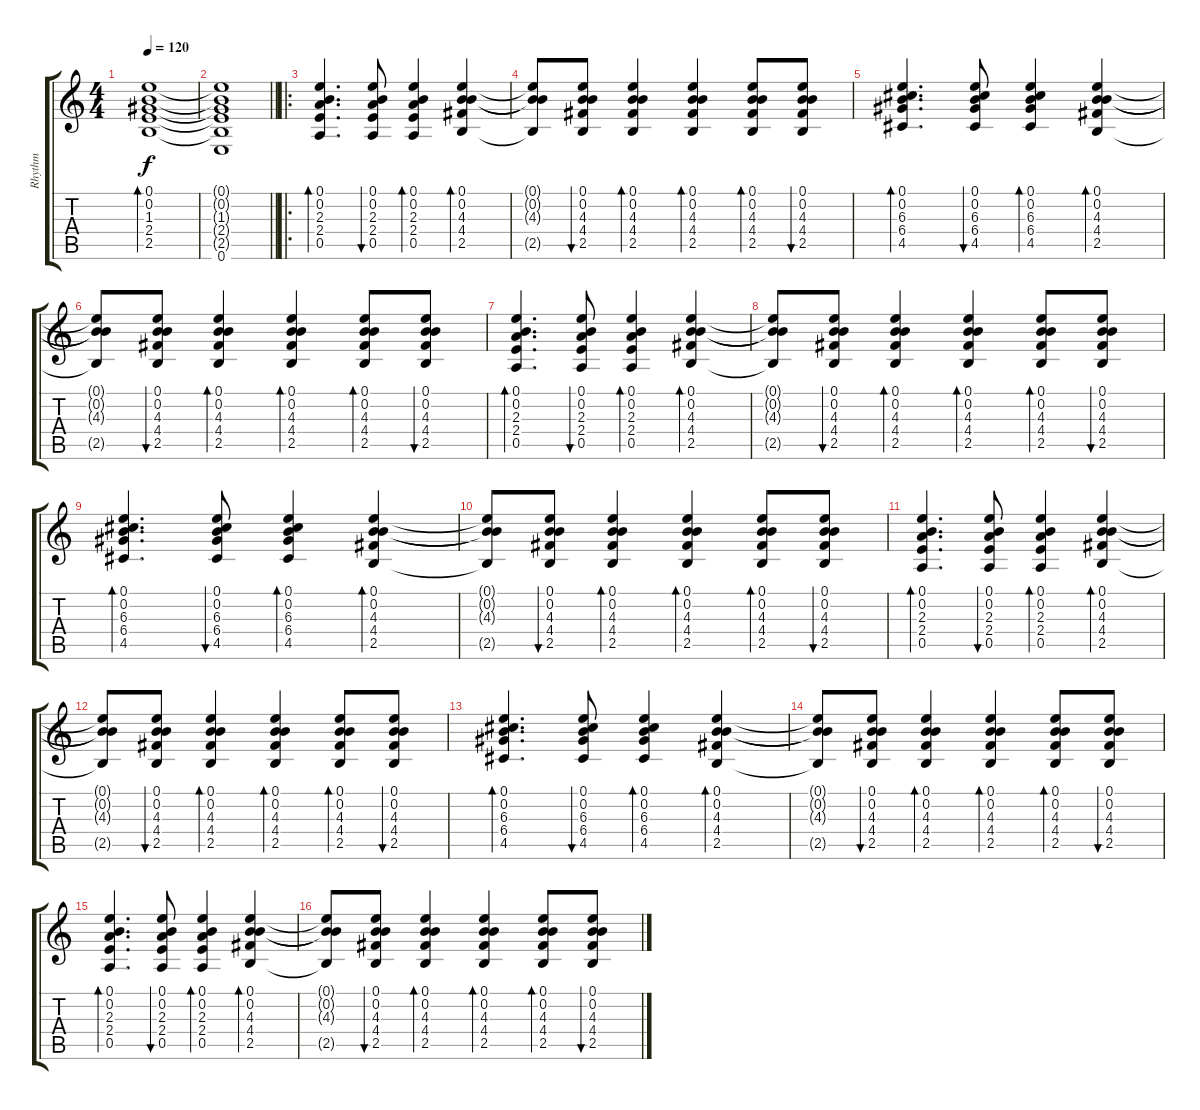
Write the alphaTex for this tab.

\track ("Rhythm" "Rhythm") {instrument acousticguitarsteel}
\staff {score tabs}
\tuning (E4 B3 G3 D3 A2 E2) {hide}
\ts (4 4)
\tempo 120
\clef g2
\ks c
(0.1 0.2 1.3 2.4 2.5).1{bd 60 dy f} |
\barLineRight lightlight
(0.1{t} 0.2{t} 1.3{t} 2.4{t} 2.5{t} 0.6).1 |
\ro
(0.1 0.2 2.3 2.4 0.5).4{d bd 60} (0.1 0.2 2.3 2.4 0.5).8{bu 60} (0.1 0.2 2.3 2.4 0.5).4{bd 60} (0.1 0.2 4.3 4.4 2.5).4{bd 60} |
(0.1{t} 0.2{t} 4.3{t} 2.5{t}).8 (0.1 0.2 4.3 4.4 2.5).8{bu 60} (0.1 0.2 4.3 4.4 2.5).4{bd 60} (0.1 0.2 4.3 4.4 2.5).4{bd 60} (0.1 0.2 4.3 4.4 2.5).8{bd 60} (0.1 0.2 4.3 4.4 2.5).8{bu 60} |
(0.1 0.2 6.3 6.4 4.5).4{d bd 60} (0.1 0.2 6.3 6.4 4.5).8{bu 60} (0.1 0.2 6.3 6.4 4.5).4{bd 60} (0.1 0.2 4.3 4.4 2.5).4{bd 60} |
(0.1{t} 0.2{t} 4.3{t} 2.5{t}).8 (0.1 0.2 4.3 4.4 2.5).8{bu 60} (0.1 0.2 4.3 4.4 2.5).4{bd 60} (0.1 0.2 4.3 4.4 2.5).4{bd 60} (0.1 0.2 4.3 4.4 2.5).8{bd 60} (0.1 0.2 4.3 4.4 2.5).8{bu 60} |
(0.1 0.2 2.3 2.4 0.5).4{d bd 60} (0.1 0.2 2.3 2.4 0.5).8{bu 60} (0.1 0.2 2.3 2.4 0.5).4{bd 60} (0.1 0.2 4.3 4.4 2.5).4{bd 60} |
(0.1{t} 0.2{t} 4.3{t} 2.5{t}).8 (0.1 0.2 4.3 4.4 2.5).8{bu 60} (0.1 0.2 4.3 4.4 2.5).4{bd 60} (0.1 0.2 4.3 4.4 2.5).4{bd 60} (0.1 0.2 4.3 4.4 2.5).8{bd 60} (0.1 0.2 4.3 4.4 2.5).8{bu 60} |
(0.1 0.2 6.3 6.4 4.5).4{d bd 60} (0.1 0.2 6.3 6.4 4.5).8{bu 60} (0.1 0.2 6.3 6.4 4.5).4{bd 60} (0.1 0.2 4.3 4.4 2.5).4{bd 60} |
(0.1{t} 0.2{t} 4.3{t} 2.5{t}).8 (0.1 0.2 4.3 4.4 2.5).8{bu 60} (0.1 0.2 4.3 4.4 2.5).4{bd 60} (0.1 0.2 4.3 4.4 2.5).4{bd 60} (0.1 0.2 4.3 4.4 2.5).8{bd 60} (0.1 0.2 4.3 4.4 2.5).8{bu 60} |
(0.1 0.2 2.3 2.4 0.5).4{d bd 60} (0.1 0.2 2.3 2.4 0.5).8{bu 60} (0.1 0.2 2.3 2.4 0.5).4{bd 60} (0.1 0.2 4.3 4.4 2.5).4{bd 60} |
(0.1{t} 0.2{t} 4.3{t} 2.5{t}).8 (0.1 0.2 4.3 4.4 2.5).8{bu 60} (0.1 0.2 4.3 4.4 2.5).4{bd 60} (0.1 0.2 4.3 4.4 2.5).4{bd 60} (0.1 0.2 4.3 4.4 2.5).8{bd 60} (0.1 0.2 4.3 4.4 2.5).8{bu 60} |
(0.1 0.2 6.3 6.4 4.5).4{d bd 60} (0.1 0.2 6.3 6.4 4.5).8{bu 60} (0.1 0.2 6.3 6.4 4.5).4{bd 60} (0.1 0.2 4.3 4.4 2.5).4{bd 60} |
(0.1{t} 0.2{t} 4.3{t} 2.5{t}).8 (0.1 0.2 4.3 4.4 2.5).8{bu 60} (0.1 0.2 4.3 4.4 2.5).4{bd 60} (0.1 0.2 4.3 4.4 2.5).4{bd 60} (0.1 0.2 4.3 4.4 2.5).8{bd 60} (0.1 0.2 4.3 4.4 2.5).8{bu 60} |
(0.1 0.2 2.3 2.4 0.5).4{d bd 60} (0.1 0.2 2.3 2.4 0.5).8{bu 60} (0.1 0.2 2.3 2.4 0.5).4{bd 60} (0.1 0.2 4.3 4.4 2.5).4{bd 60} |
(0.1{t} 0.2{t} 4.3{t} 2.5{t}).8 (0.1 0.2 4.3 4.4 2.5).8{bu 60} (0.1 0.2 4.3 4.4 2.5).4{bd 60} (0.1 0.2 4.3 4.4 2.5).4{bd 60} (0.1 0.2 4.3 4.4 2.5).8{bd 60} (0.1 0.2 4.3 4.4 2.5).8{bu 60}
